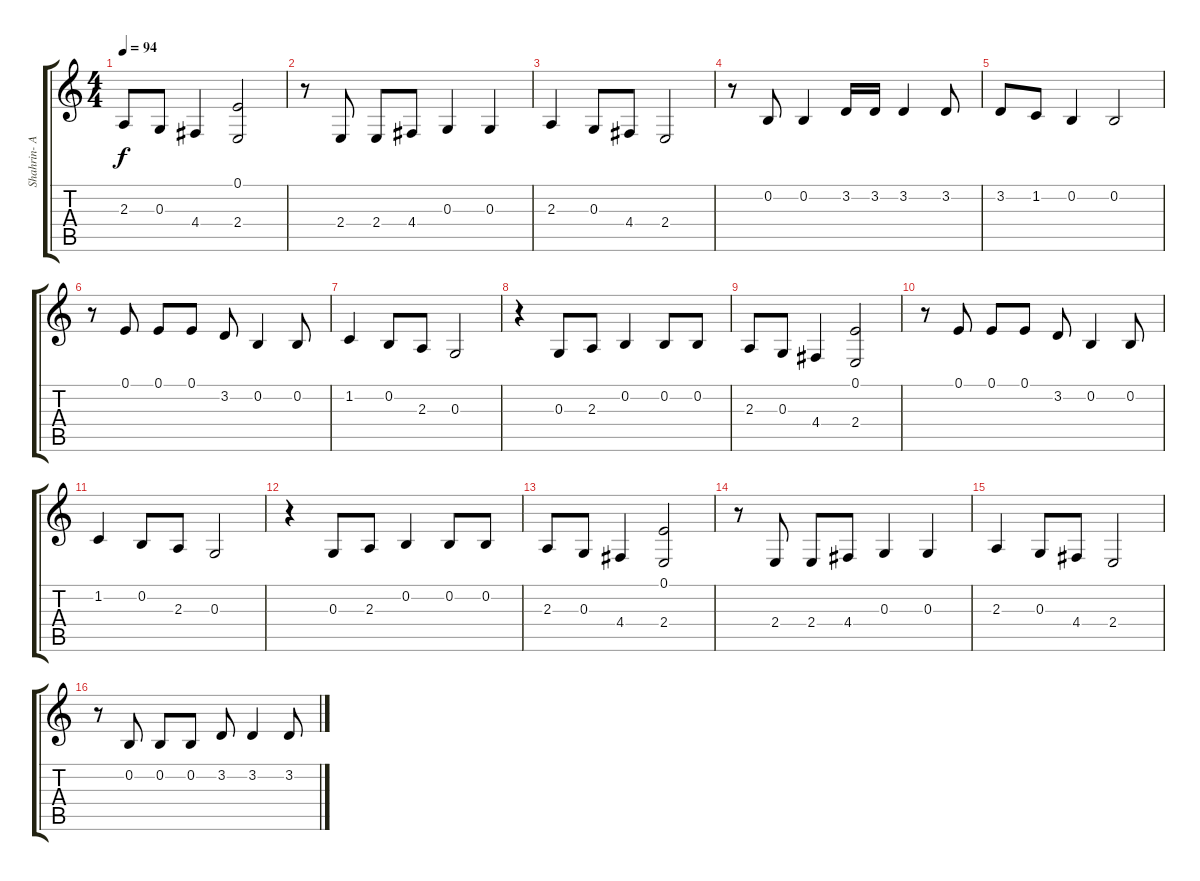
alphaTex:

\track ("Shahrin- Akkordeon (voice)" "Shahrin- A") {instrument accordion}
\staff {score tabs}
\tuning (E4 B3 G3 D3 A2 E2) {hide}
\ts (4 4)
\tempo 94
\clef g2
\ks c
2.3.8{dy f} 0.3.8 4.4.4 (0.1 2.4).2 |
r.8 2.4.8 2.4.8 4.4.8 0.3.4 0.3.4 |
2.3.4 0.3.8 4.4.8 2.4.2 |
r.8 0.2.8 0.2.4 3.2.16 3.2.16 3.2.4 3.2.8 |
3.2.8 1.2.8 0.2.4 0.2.2 |
r.8 0.1.8 0.1.8 0.1.8 3.2.8 0.2.4 0.2.8 |
1.2.4 0.2.8 2.3.8 0.3.2 |
r.4 0.3.8 2.3.8 0.2.4 0.2.8 0.2.8 |
2.3.8 0.3.8 4.4.4 (0.1 2.4).2 |
r.8 0.1.8 0.1.8 0.1.8 3.2.8 0.2.4 0.2.8 |
1.2.4 0.2.8 2.3.8 0.3.2 |
r.4 0.3.8 2.3.8 0.2.4 0.2.8 0.2.8 |
2.3.8 0.3.8 4.4.4 (0.1 2.4).2 |
r.8 2.4.8 2.4.8 4.4.8 0.3.4 0.3.4 |
2.3.4 0.3.8 4.4.8 2.4.2 |
r.8 0.2.8 0.2.8 0.2.8 3.2.8 3.2.4 3.2.8
